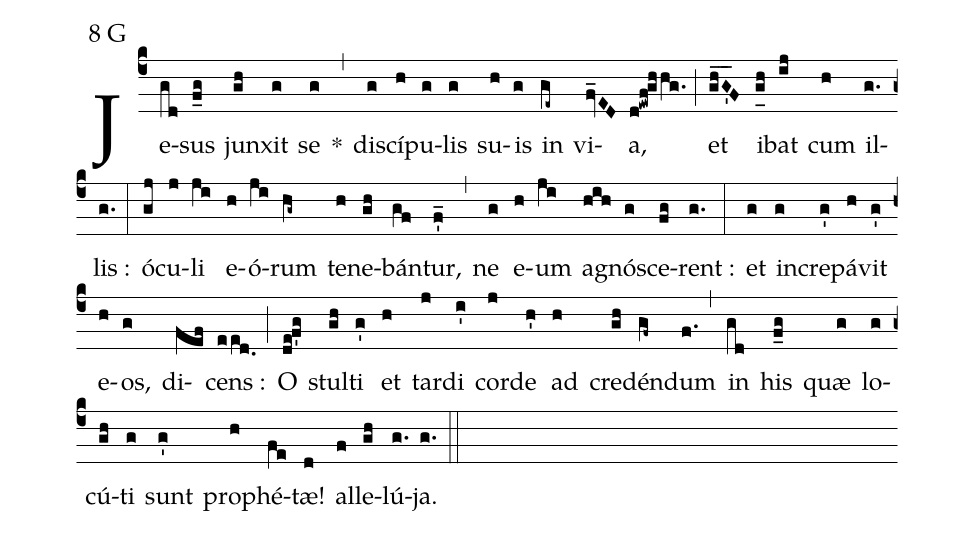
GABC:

mode:8 G;
%%
(c4) Je(gd)sus(f_g) jun(gh)xit(g) se(g) *(,) di(g)scí(h)pu(g)lis(g) su(h)is(g) in(ge~) vi(fv_ED)a,(d!ewf!ghhg.) (;) et(gh_G'_F) i(g_[uh:l]h)bat(ij) cum(h) il(g.)lis :(g.) (:) ó(gj)cu(j)li(ji) e(h)ó(ji)rum(hg~) te(h)ne(gh)bán(gf)tur,(f'_) (,) ne(g) e(h)um(ji) a(hih)gnó(g)sce(fg)rent :(g.) (:) et(g) in(g)cre(g')pá(h)vit(g') e(h)os,(g) di(fef)cens :(eed.0) (;) O(de!f'g) stul(gh)ti(g') et(h) tar(j)di(i') cor(j)de(h') ad(h) cre(gh)dén(gf~)dum(f.) (,) in(gd) his(f_g) quæ(g) lo(g)cú(gh)ti(g) sunt(g') pro(h)phé(fe)tæ!(d) al(f)le(gh)lú(g.)ja.(g.) (::)
